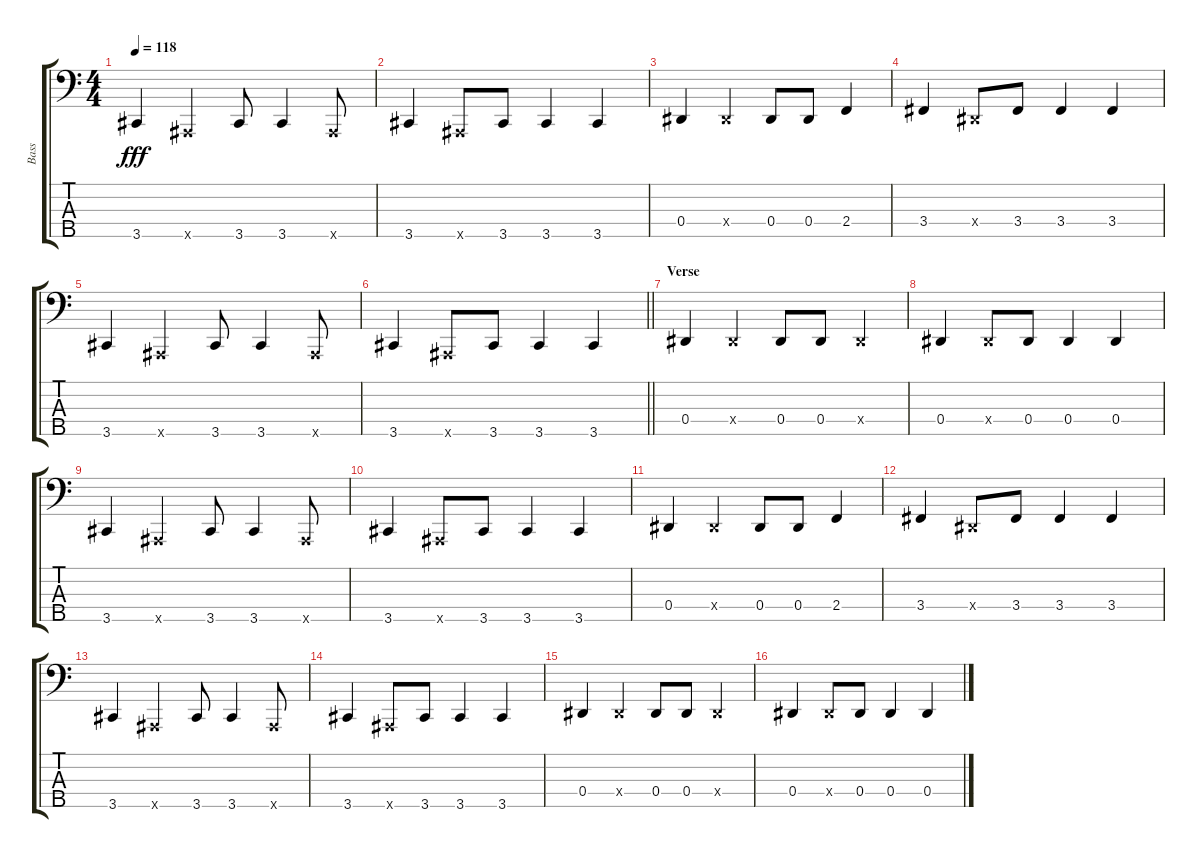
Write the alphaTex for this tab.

\track ("Bass" "Bass") {instrument electricbassfinger}
\staff {score tabs}
\tuning (Gb2 Db2 Ab1 Eb1 Bb0) {hide}
\ts (4 4)
\tempo 118
\clef f4
\ks c
3.5.4{dy fff} 0.5{x}.4 3.5.8 3.5.4 0.5{x}.8 |
3.5.4 0.5{x}.8 3.5.8 3.5.4 3.5.4 |
0.4.4 0.4{x}.4 0.4.8 0.4.8 2.4.4 |
3.4.4 0.4{x}.8 3.4.8 3.4.4 3.4.4 |
3.5.4 0.5{x}.4 3.5.8 3.5.4 0.5{x}.8 |
\barLineRight lightlight
3.5.4 0.5{x}.8 3.5.8 3.5.4 3.5.4 |
\section ("" "Verse")
0.4.4 0.4{x}.4 0.4.8 0.4.8 0.4{x}.4 |
0.4.4 0.4{x}.8 0.4.8 0.4.4 0.4.4 |
3.5.4 0.5{x}.4 3.5.8 3.5.4 0.5{x}.8 |
3.5.4 0.5{x}.8 3.5.8 3.5.4 3.5.4 |
0.4.4 0.4{x}.4 0.4.8 0.4.8 2.4.4 |
3.4.4 0.4{x}.8 3.4.8 3.4.4 3.4.4 |
3.5.4 0.5{x}.4 3.5.8 3.5.4 0.5{x}.8 |
3.5.4 0.5{x}.8 3.5.8 3.5.4 3.5.4 |
0.4.4 0.4{x}.4 0.4.8 0.4.8 0.4{x}.4 |
0.4.4 0.4{x}.8 0.4.8 0.4.4 0.4.4
